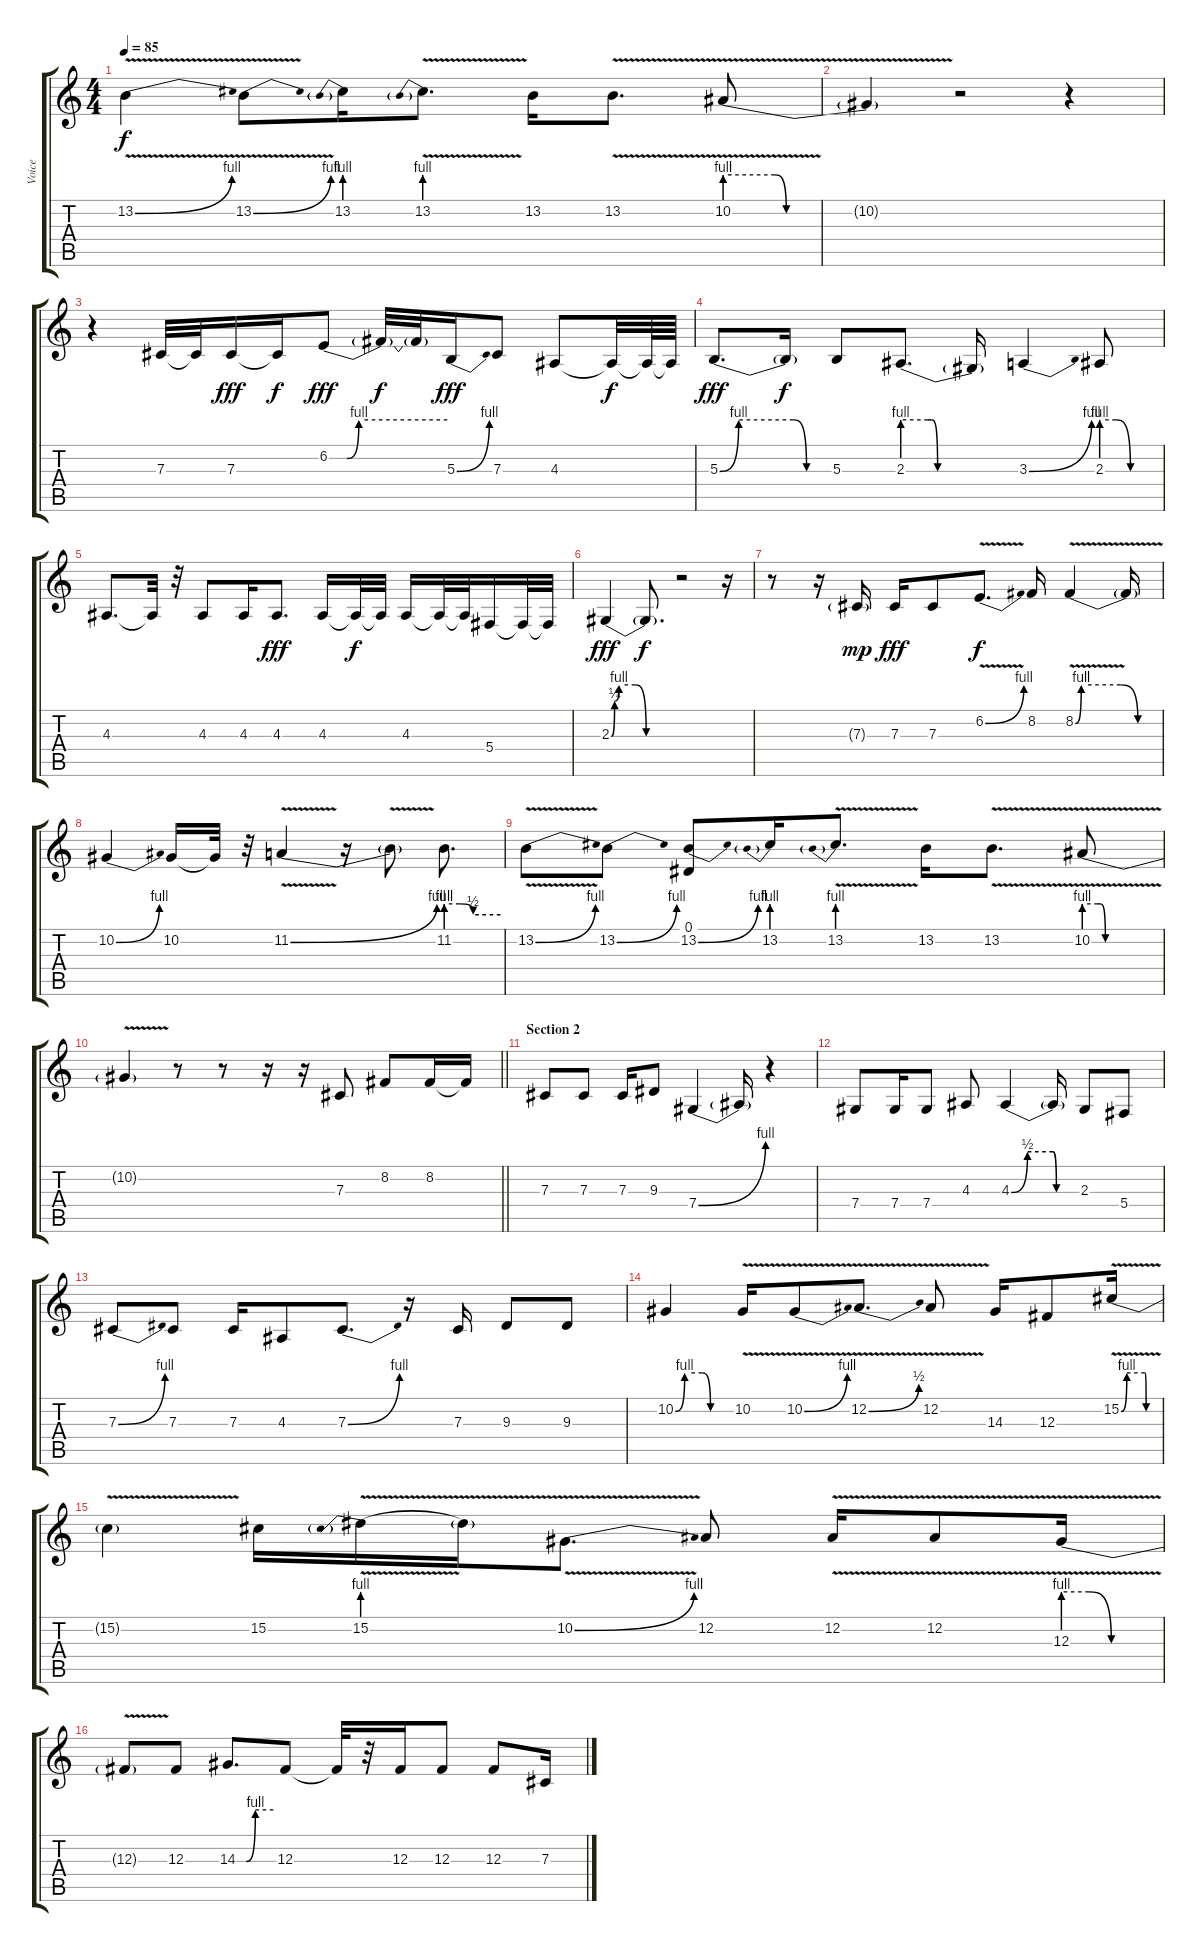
\track ("Voice" "Voice") {instrument lead2sawtooth}
\staff {score tabs}
\tuning (Eb4 Bb3 Gb3 Db3 Ab2 Eb2) {hide}
\ts (4 4)
\tempo 85
\clef g2
\ks c
13.2{be (bend 0 0 60 4) v}.4{dy f} 13.2{be (bend 0 0 60 4) v}.8 13.2{be (prebend 0 4 60 4)}.16 13.2{be (prebend 0 4 60 4) v}.8{d} 13.2.16 13.2{v}.8{d} 10.2{be (custom 0 4 13 4 16 0 60 0) v}.8 |
10.2{t}.4 r.2 r.4 |
r.4{volume 13} 7.3.32 7.3{t}.32 7.3.16{dy fff} 7.3{t}.16{dy f} 6.2{be (custom 0 0 9 0 15 4 60 4)}.8{dy fff} 6.2{t}.32{dy f} 6.2{t}.32 5.3{be (bend 0 0 60 4)}.16{dy fff} 7.3.8 4.3.8 4.3{t}.32{dy f} 4.3{t}.64 4.3{t}.64 |
5.3{be (custom 0 0 10 4 39 4 46 0 60 0)}.8{d dy fff} 5.3{t}.16{dy f} 5.3.8 2.3{be (custom 0 4 13 4 15 4 18 0 28 0 60 0)}.8{d} 2.3{t}.16 3.3{be (bend 0 0 60 4)}.4 2.3{be (custom 0 4 15 4 30 0 60 0)}.8 |
4.3.8{d} 4.3{t}.32 r.32 4.3.8 4.3.16 4.3.8{d dy fff} 4.3.16 4.3{t}.32{dy f} 4.3{t}.32 4.3.16 4.3{t}.32 4.3{t}.32 5.4.16 5.4{t}.32 5.4{t}.32 |
2.3{be (custom 0 0 3 1 7 4 22 4 32 0 60 0)}.4{dy fff} 2.3{t}.8{d dy f} r.2 r.16 |
r.8 r.16 7.3{g}.16{dy mp} 7.3.16{dy fff} 7.3.8 6.2{be (bend 0 0 60 4) v}.8{d dy f} 8.2.16 8.2{be (custom 0 0 4 4 31 4 43 0 60 0) v}.4 8.2{t}.16 |
10.2{be (bend 0 0 60 4)}.4 10.2.16 10.2{t}.32 r.32 11.2{be (bend 0 0 60 4) v}.4 r.16 11.2{t}.8 11.2{be (custom 0 4 15 4 30 2 60 2)}.8{d} |
13.2{be (bend 0 0 60 4) v}.8 13.2{be (bend 0 0 60 4)}.8 (0.1 13.2{be (bend 0 0 60 4)}).8 13.2{be (prebend 0 4 60 4)}.16 13.2{be (prebend 0 4 60 4) v}.8{d} 13.2.16 13.2{v}.8{d} 10.2{be (custom 0 4 11 4 13 4 17 0 19 0 22 0 24 0 30 0 60 0) v}.8 |
\barLineRight lightlight
10.2{t}.4 r.8 r.8 r.16 r.16 7.3.8{volume 16} 8.2.8 8.2.16 8.2{t}.16 |
\section ("" "Section 2")
7.3.8 7.3.8 7.3.16 9.3.8 7.4{be (bend 0 0 60 4)}.4 7.4{t}.16 r.4 |
7.4.8 7.4.16 7.4.8 4.3.8 4.3{be (custom 0 0 14 2 36 2 39 0 60 0)}.4 4.3{t}.16 2.3.8 5.4.8 |
7.3{be (bend 0 0 60 4)}.8 7.3.8 7.3.16 4.3.8 7.3{be (bend 0 0 60 4)}.8{d} r.16 7.3.16 9.3.8 9.3.8 |
10.2{be (custom 0 0 10 4 29 4 38 0 60 0)}.4 10.2{v}.16 10.2{be (bend 0 0 60 4) v}.8 12.2{be (bend 0 0 60 2) v}.8{d} 12.2{v}.8 14.3.16 12.3.8 15.2{be (custom 0 0 9 4 38 4 40 0 60 0) v}.16 |
15.2{t}.4 15.2.16 15.2{be (prebend 0 4 60 4) v}.16 15.2{t}.16 10.2{be (bend 0 0 60 4) v}.8{d} 12.2.8 12.2{v}.16 12.2{v}.8 12.3{be (custom 0 4 16 4 30 0 60 0) v}.16 |
12.3{t}.8 12.3.8 14.3{be (custom 0 0 15 0 30 4 60 4)}.8{d} 12.3.8 12.3{t}.32 r.32 12.3.16 12.3.8 12.3.8 7.3.16
